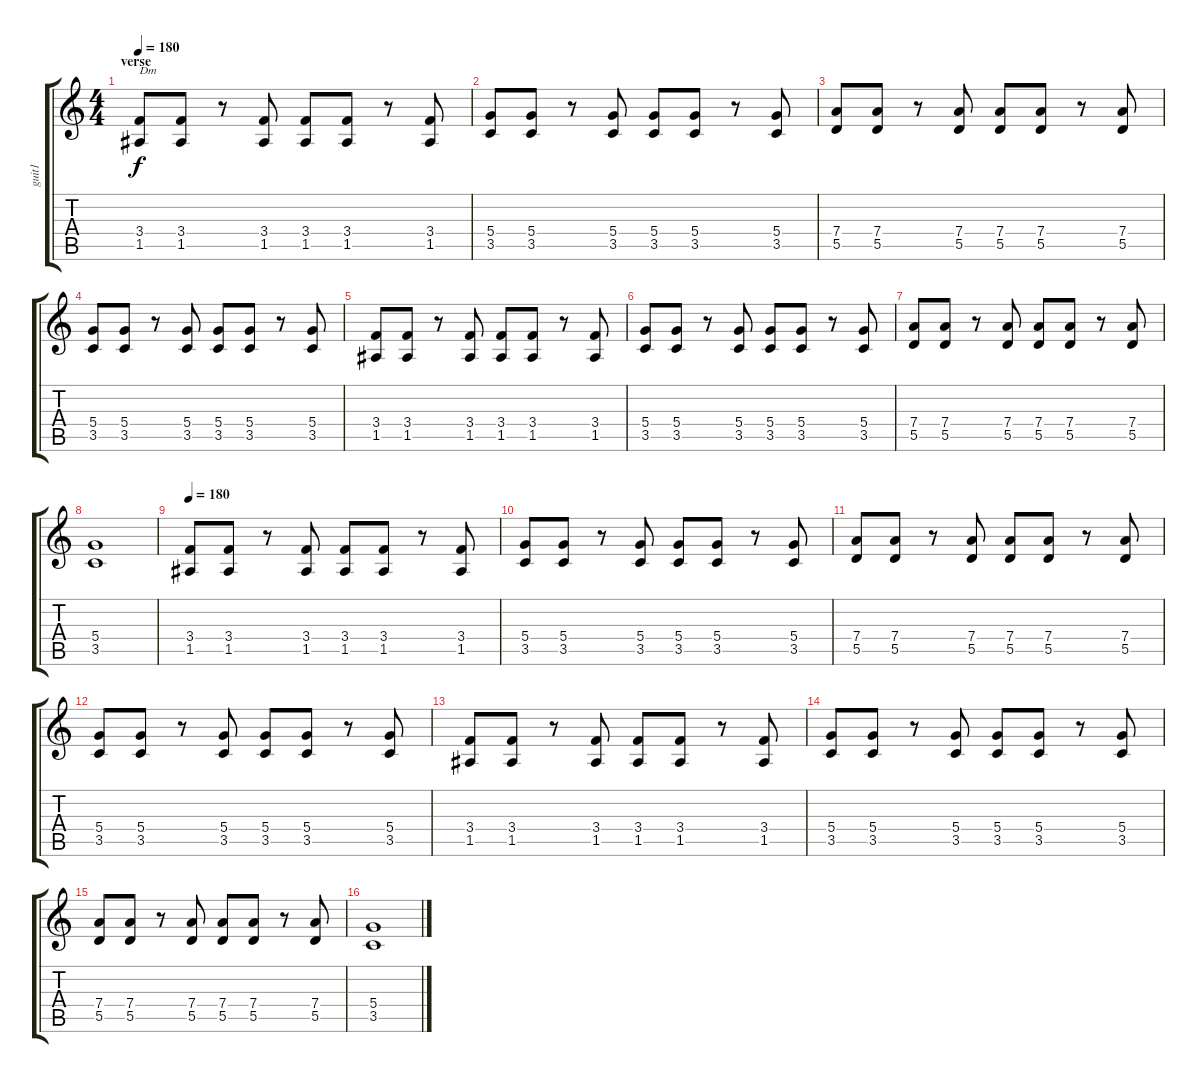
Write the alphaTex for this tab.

\track ("guit1" "guit1") {instrument overdrivenguitar}
\staff {score tabs}
\tuning (E4 B3 G3 D3 A2 E2) {hide}
\ts (4 4)
\section ("" "verse")
\tempo 180
\clef g2
\ks c
(3.4 1.5).8{txt "Dm" dy f volume 11 instrument overdrivenguitar} (3.4 1.5).8 r.8 (3.4 1.5).8 (3.4 1.5).8 (3.4 1.5).8 r.8 (3.4 1.5).8 |
(5.4 3.5).8 (5.4 3.5).8 r.8 (5.4 3.5).8 (5.4 3.5).8 (5.4 3.5).8 r.8 (5.4 3.5).8 |
(7.4 5.5).8 (7.4 5.5).8 r.8 (7.4 5.5).8 (7.4 5.5).8 (7.4 5.5).8 r.8 (7.4 5.5).8 |
(5.4 3.5).8 (5.4 3.5).8 r.8 (5.4 3.5).8 (5.4 3.5).8 (5.4 3.5).8 r.8 (5.4 3.5).8 |
(3.4 1.5).8 (3.4 1.5).8 r.8 (3.4 1.5).8 (3.4 1.5).8 (3.4 1.5).8 r.8 (3.4 1.5).8 |
(5.4 3.5).8 (5.4 3.5).8 r.8 (5.4 3.5).8 (5.4 3.5).8 (5.4 3.5).8 r.8 (5.4 3.5).8 |
(7.4 5.5).8 (7.4 5.5).8 r.8 (7.4 5.5).8 (7.4 5.5).8 (7.4 5.5).8 r.8 (7.4 5.5).8 |
(5.4 3.5).1 |
\tempo 180
(3.4 1.5).8 (3.4 1.5).8 r.8 (3.4 1.5).8 (3.4 1.5).8 (3.4 1.5).8 r.8 (3.4 1.5).8 |
(5.4 3.5).8 (5.4 3.5).8 r.8 (5.4 3.5).8 (5.4 3.5).8 (5.4 3.5).8 r.8 (5.4 3.5).8 |
(7.4 5.5).8 (7.4 5.5).8 r.8 (7.4 5.5).8 (7.4 5.5).8 (7.4 5.5).8 r.8 (7.4 5.5).8 |
(5.4 3.5).8 (5.4 3.5).8 r.8 (5.4 3.5).8 (5.4 3.5).8 (5.4 3.5).8 r.8 (5.4 3.5).8 |
(3.4 1.5).8 (3.4 1.5).8 r.8 (3.4 1.5).8 (3.4 1.5).8 (3.4 1.5).8 r.8 (3.4 1.5).8 |
(5.4 3.5).8 (5.4 3.5).8 r.8 (5.4 3.5).8 (5.4 3.5).8 (5.4 3.5).8 r.8 (5.4 3.5).8 |
(7.4 5.5).8 (7.4 5.5).8 r.8 (7.4 5.5).8 (7.4 5.5).8 (7.4 5.5).8 r.8 (7.4 5.5).8 |
(5.4 3.5).1
